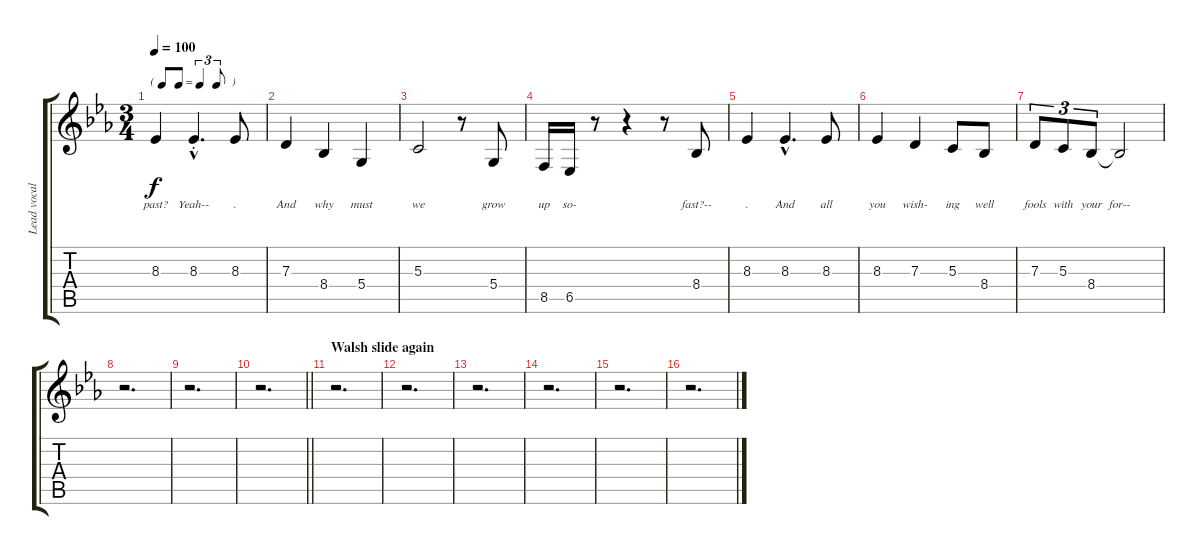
\track ("Lead vocal - Walsh" "Lead vocal") {instrument brightacousticpiano}
\staff {score tabs}
\tuning (E4 B3 G3 D3 A2 E2) {hide}
\ts (3 4)
\tf triplet8th
\tempo 100
\clef g2
\ks eb
8.3.4{lyrics (0 "past?") lyrics (1 "") lyrics (2 "") lyrics (3 "") lyrics (4 "") dy f} 8.3{hac st}.4{d lyrics (0 "Yeah--") lyrics (1 "") lyrics (2 "") lyrics (3 "") lyrics (4 "")} 8.3.8{lyrics (0 ".") lyrics (1 "") lyrics (2 "") lyrics (3 "") lyrics (4 "")} |
7.3.4{lyrics (0 "And") lyrics (1 "") lyrics (2 "") lyrics (3 "") lyrics (4 "")} 8.4.4{lyrics (0 "why") lyrics (1 "") lyrics (2 "") lyrics (3 "") lyrics (4 "")} 5.4.4{lyrics (0 "must") lyrics (1 "") lyrics (2 "") lyrics (3 "") lyrics (4 "")} |
5.3.2{lyrics (0 "we") lyrics (1 "") lyrics (2 "") lyrics (3 "") lyrics (4 "")} r.8 5.4.8{lyrics (0 "grow") lyrics (1 "") lyrics (2 "") lyrics (3 "") lyrics (4 "")} |
8.5.16{lyrics (0 "up") lyrics (1 "") lyrics (2 "") lyrics (3 "") lyrics (4 "")} 6.5.16{lyrics (0 "so-") lyrics (1 "") lyrics (2 "") lyrics (3 "") lyrics (4 "")} r.8 r.4 r.8 8.4.8{lyrics (0 "fast?--") lyrics (1 "") lyrics (2 "") lyrics (3 "") lyrics (4 "")} |
8.3.4{lyrics (0 ".") lyrics (1 "") lyrics (2 "") lyrics (3 "") lyrics (4 "")} 8.3{hac}.4{d lyrics (0 "And") lyrics (1 "") lyrics (2 "") lyrics (3 "") lyrics (4 "")} 8.3.8{lyrics (0 "all") lyrics (1 "") lyrics (2 "") lyrics (3 "") lyrics (4 "")} |
8.3.4{lyrics (0 "you") lyrics (1 "") lyrics (2 "") lyrics (3 "") lyrics (4 "")} 7.3.4{lyrics (0 "wish-") lyrics (1 "") lyrics (2 "") lyrics (3 "") lyrics (4 "")} 5.3.8{lyrics (0 "ing") lyrics (1 "") lyrics (2 "") lyrics (3 "") lyrics (4 "")} 8.4.8{lyrics (0 "well") lyrics (1 "") lyrics (2 "") lyrics (3 "") lyrics (4 "")} |
7.3.8{tu (3 2) lyrics (0 "fools") lyrics (1 "") lyrics (2 "") lyrics (3 "") lyrics (4 "")} 5.3.8{tu (3 2) lyrics (0 "with") lyrics (1 "") lyrics (2 "") lyrics (3 "") lyrics (4 "")} 8.4.8{tu (3 2) lyrics (0 "your") lyrics (1 "") lyrics (2 "") lyrics (3 "") lyrics (4 "")} 8.4{t}.2{lyrics (0 "for--") lyrics (1 "") lyrics (2 "") lyrics (3 "") lyrics (4 "")} |
r.2{d} |
r.2{d} |
\barLineRight lightlight
r.2{d} |
\section ("" "Walsh slide again")
r.2{d} |
r.2{d} |
r.2{d} |
r.2{d} |
r.2{d} |
r.2{d}
